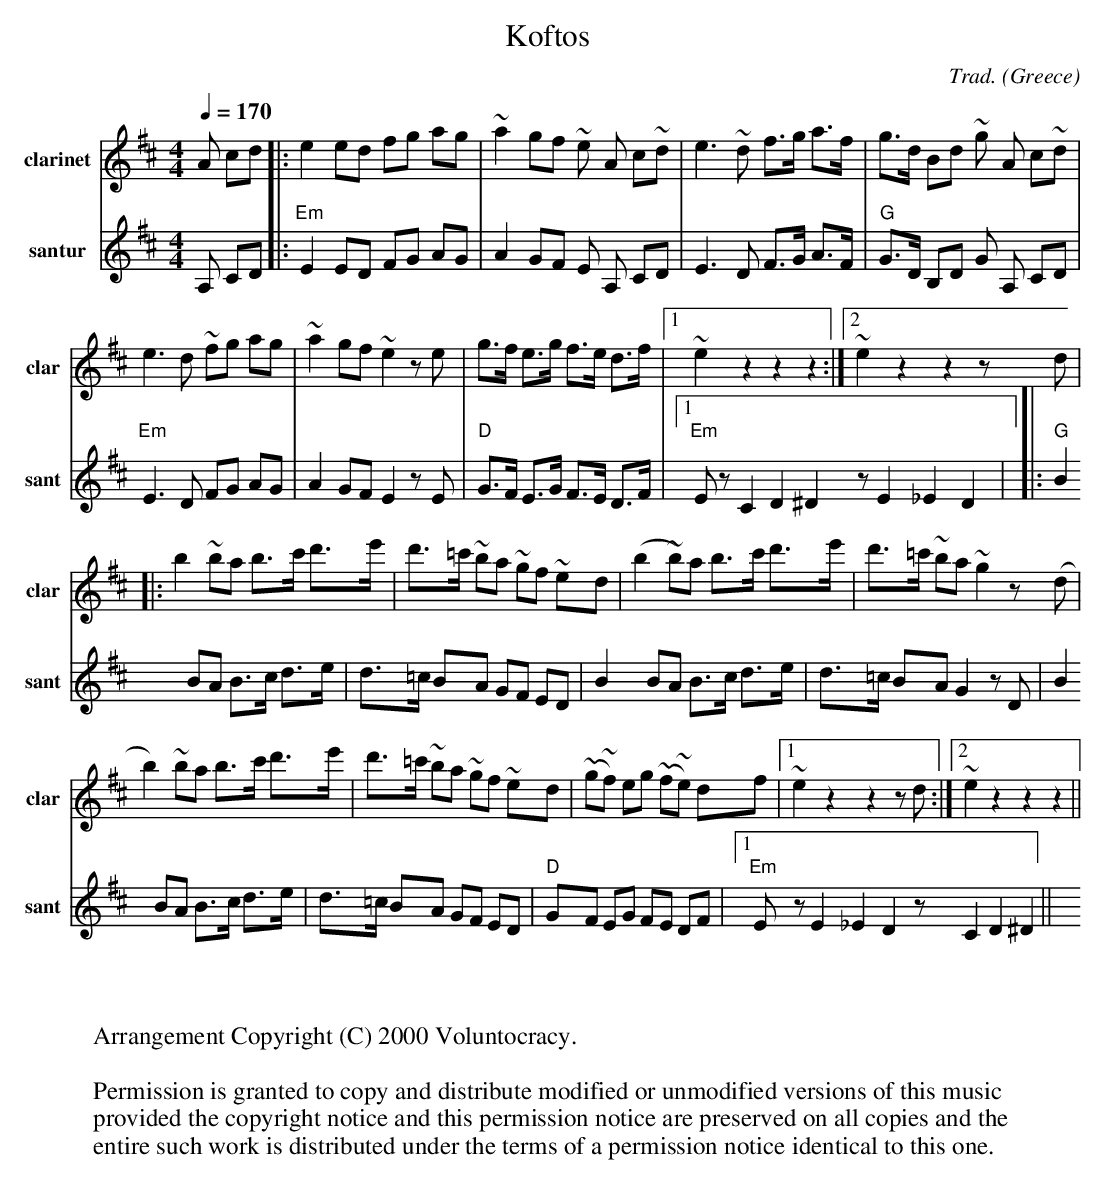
X:1
T:Koftos
C:Trad.
O:Greece
Q:1/4=170
M:4/4
L:1/8
K:Bm
V:1 name="clarinet" snm="clar"
A cd |:e2ed fg ag | ~a2 gf ~e A c~d | e3~d f>g a>f | g>d Bd ~g A c~d |
 e3d ~fg ag | ~a2 gf ~e2 ze | g>f e>g f>e d>f |1 ~e2 z2 z2 z2 :|2 ~e2 z2 z2 z d |
|:b2 ~ba b>c' d'>e' | d'>=c' ~ba ~gf ~ed | (b2~b)a b>c' d'>e' | d'>=c' ~ba ~g2 z(d|
b2) ~ba b>c' d'>e' | d'>=c' ~ba ~gf ~ed | (~g~f) eg (~f~e) df |1 ~e2 z2 z2 z d :|2 ~e2 z2 z2 z2 ||
V:2 name="santur" snm="sant"
A, CD |:"Em"E2ED FG AG | A2 GF E A, CD | E3D F>G A>F |"G" G>D B,D G A, CD |
"Em" E3D FG AG | A2 GF E2 zE | "D" G>F E>G F>E D>F |1"Em" E \
 z C2D2^D2 \
 :|2"Em" E \
 z E2_E2D2 |
|:"G"B2 BA B>c d>e | d>=c BA GF ED | B2BA B>c d>e | d>=c BA G2 z D|
B2 BA B>c d>e | d>=c BA GF ED |"D" GF EG FE DF |1"Em" E \
 z E2_E2D2 \
 :|2"Em" E \
 z C2D2^D2 \
 ||
W:
W:
W:Arrangement Copyright (C) 2000 Voluntocracy.
W:
W:Permission is granted to copy and distribute modified or unmodified versions of this music
W:provided the copyright notice and this permission notice are preserved on all copies and the
W:entire such work is distributed under the terms of a permission notice identical to this one.
